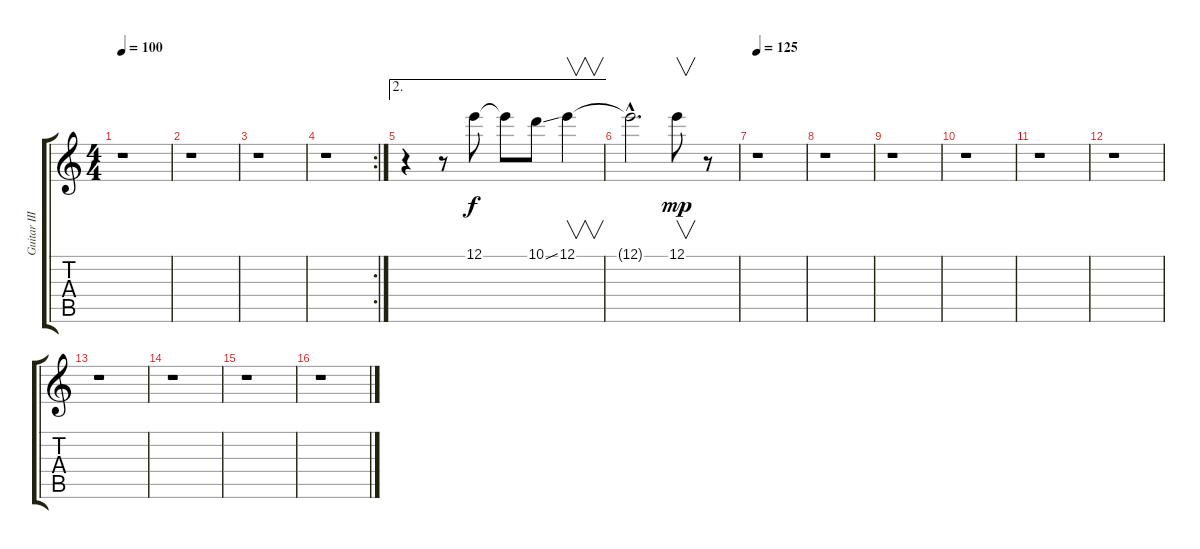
\track ("Guitar III (Fills)" "Guitar III") {instrument overdrivenguitar}
\staff {score tabs}
\tuning (E4 B3 G3 D3 A2 E2) {hide}
\ts (4 4)
\tempo 100
\clef g2
\ks c
r.1{dy mp} |
r.1 |
r.1 |
\rc 2
r.1 |
\ae 2
r.4 r.8 12.1.8{dy f} 12.1{t}.8 10.1{ss}.8 12.1.4{v} |
12.1{hac t}.2{d} 12.1.8{v dy mp} r.8 |
\tempo 125
r.1 |
r.1 |
r.1 |
r.1 |
r.1 |
r.1 |
r.1 |
r.1 |
r.1 |
r.1
